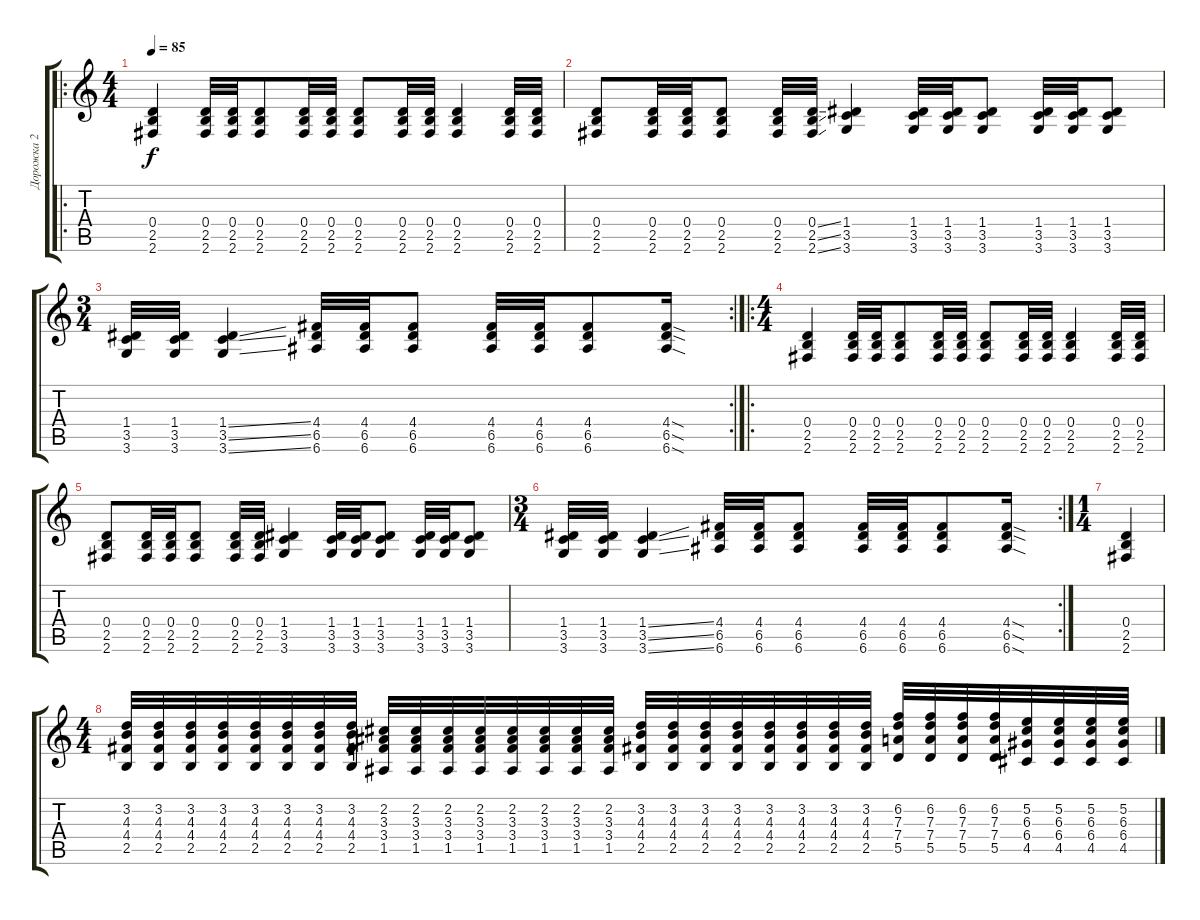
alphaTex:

\track ("Дорожка 2" "Дорожка 2") {instrument distortionguitar}
\staff {score tabs}
\tuning (E4 B3 G3 D3 A2 E2) {hide}
\ro
\ts (4 4)
\tempo 85
\clef g2
\ks c
(0.4 2.5 2.6).4{dy f} (0.4 2.5 2.6).32 (0.4 2.5 2.6).32 (0.4 2.5 2.6).8 (0.4 2.5 2.6).32 (0.4 2.5 2.6).32 (0.4 2.5 2.6).8 (0.4 2.5 2.6).32 (0.4 2.5 2.6).32 (0.4 2.5 2.6).4 (0.4 2.5 2.6).32 (0.4 2.5 2.6).32 |
(0.4 2.5 2.6).8 (0.4 2.5 2.6).32 (0.4 2.5 2.6).32 (0.4 2.5 2.6).8 (0.4 2.5 2.6).32 (0.4{ss} 2.5{ss} 2.6{ss}).32 (1.4 3.5 3.6).4 (1.4 3.5 3.6).32 (1.4 3.5 3.6).32 (1.4 3.5 3.6).8 (1.4 3.5 3.6).32 (1.4 3.5 3.6).32 (1.4 3.5 3.6).8 |
\rc 2
\ts (3 4)
(1.4 3.5 3.6).32 (1.4 3.5 3.6).32 (1.4{ss} 3.5{ss} 3.6{ss}).4 (4.4 6.5 6.6).32 (4.4 6.5 6.6).32 (4.4 6.5 6.6).8 (4.4 6.5 6.6).32 (4.4 6.5 6.6).32 (4.4 6.5 6.6).8 (4.4{sod} 6.5{sod} 6.6{sod}).16 |
\ro
\ts (4 4)
(0.4 2.5 2.6).4 (0.4 2.5 2.6).32 (0.4 2.5 2.6).32 (0.4 2.5 2.6).8 (0.4 2.5 2.6).32 (0.4 2.5 2.6).32 (0.4 2.5 2.6).8 (0.4 2.5 2.6).32 (0.4 2.5 2.6).32 (0.4 2.5 2.6).4 (0.4 2.5 2.6).32 (0.4 2.5 2.6).32 |
(0.4 2.5 2.6).8 (0.4 2.5 2.6).32 (0.4 2.5 2.6).32 (0.4 2.5 2.6).8 (0.4 2.5 2.6).32 (0.4 2.5 2.6).32 (1.4 3.5 3.6).4 (1.4 3.5 3.6).32 (1.4 3.5 3.6).32 (1.4 3.5 3.6).8 (1.4 3.5 3.6).32 (1.4 3.5 3.6).32 (1.4 3.5 3.6).8 |
\rc 2
\ts (3 4)
(1.4 3.5 3.6).32 (1.4 3.5 3.6).32 (1.4{ss} 3.5{ss} 3.6{ss}).4 (4.4 6.5 6.6).32 (4.4 6.5 6.6).32 (4.4 6.5 6.6).8 (4.4 6.5 6.6).32 (4.4 6.5 6.6).32 (4.4 6.5 6.6).8 (4.4{sod} 6.5{sod} 6.6{sod}).16 |
\ts (1 4)
(0.4 2.5 2.6).4 |
\ts (4 4)
(3.2 4.3 4.4 2.5).32 (3.2 4.3 4.4 2.5).32 (3.2 4.3 4.4 2.5).32 (3.2 4.3 4.4 2.5).32 (3.2 4.3 4.4 2.5).32 (3.2 4.3 4.4 2.5).32 (3.2 4.3 4.4 2.5).32 (3.2 4.3 4.4 2.5).32 (2.2 3.3 3.4 1.5).32 (2.2 3.3 3.4 1.5).32 (2.2 3.3 3.4 1.5).32 (2.2 3.3 3.4 1.5).32 (2.2 3.3 3.4 1.5).32 (2.2 3.3 3.4 1.5).32 (2.2 3.3 3.4 1.5).32 (2.2 3.3 3.4 1.5).32 (3.2 4.3 4.4 2.5).32 (3.2 4.3 4.4 2.5).32 (3.2 4.3 4.4 2.5).32 (3.2 4.3 4.4 2.5).32 (3.2 4.3 4.4 2.5).32 (3.2 4.3 4.4 2.5).32 (3.2 4.3 4.4 2.5).32 (3.2 4.3 4.4 2.5).32 (6.2 7.3 7.4 5.5).32 (6.2 7.3 7.4 5.5).32 (6.2 7.3 7.4 5.5).32 (6.2 7.3 7.4 5.5).32 (5.2 6.3 6.4 4.5).32 (5.2 6.3 6.4 4.5).32 (5.2 6.3 6.4 4.5).32 (5.2 6.3 6.4 4.5).32
